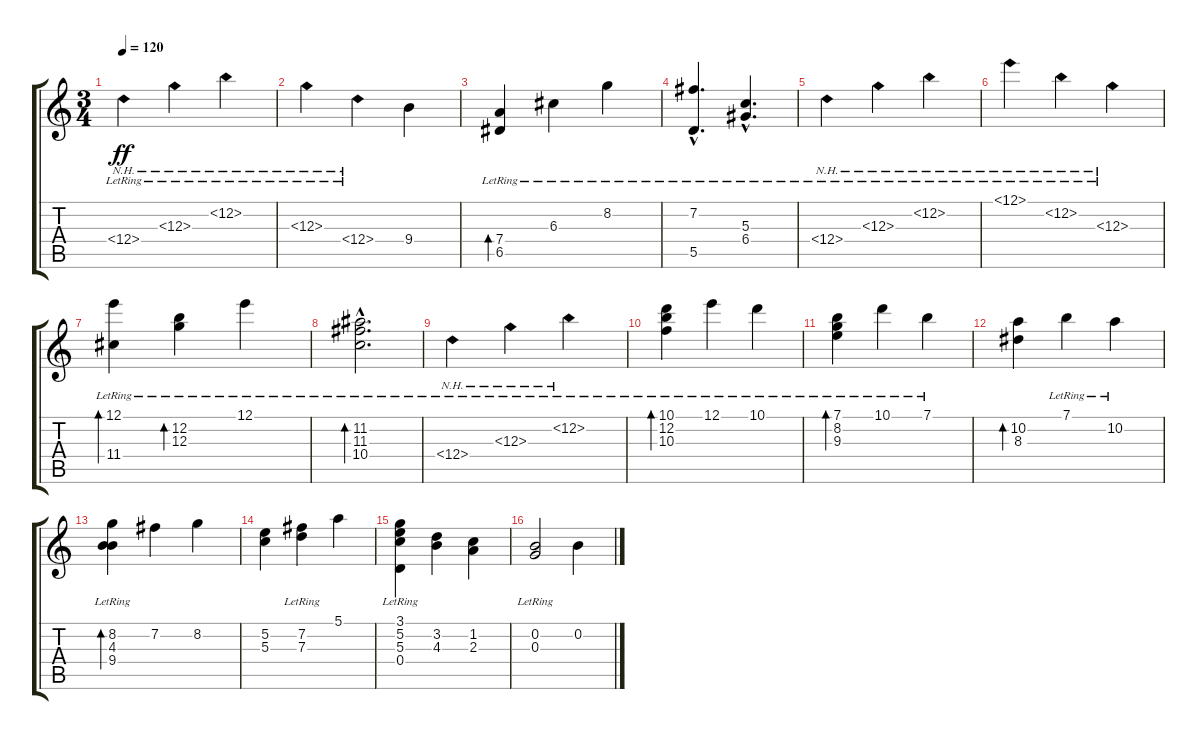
\track "" {instrument acousticguitarnylon}
\staff {score tabs}
\tuning (E4 B3 G3 D3 A2 E2) {hide}
\ts (3 4)
\tempo 120
\clef g2
\ks c
12.4{nh lr}.4{dy ff instrument acousticguitarnylon} 12.3{nh lr}.4 12.2{nh lr}.4 |
12.3{nh lr}.4 12.4{nh lr}.4 9.4.4 |
(7.4 6.5{lr}).4{bd 120} 6.3{lr}.4 8.2{lr}.4 |
(7.2{hac} 5.5{hac lr}).4{d} (5.3{hac} 6.4{hac lr}).4{d} |
12.4{nh lr}.4 12.3{nh lr}.4 12.2{nh lr}.4 |
12.1{nh lr}.4 12.2{nh lr}.4 12.3{nh lr}.4 |
(12.1 11.4{lr}).4{bd 120} (12.2 12.3{lr}).4{bd 120} 12.1{lr}.4 |
(11.2{hac} 11.3{hac} 10.4{hac lr}).2{d bd 480} |
12.4{nh lr}.4 12.3{nh lr}.4 12.2{nh lr}.4 |
(10.1 12.2{lr} 10.3{lr}).4{bd 120} 12.1{lr}.4 10.1{lr}.4 |
(7.1 8.2{lr} 9.3{lr}).4{bd 120} 10.1{lr}.4 7.1{lr}.4 |
(10.2 8.3).4{bd 120} 7.1{lr}.4 10.2{lr}.4 |
(8.2 4.3{lr} 9.4{lr}).4{bd 120} 7.2.4 8.2.4 |
(5.2 5.3).4 (7.2 7.3{lr}).4 5.1.4 |
(3.1{lr} 5.2 5.3 0.4{lr}).4 (3.2 4.3).4 (1.2 2.3).4 |
(0.2{lr} 0.3{lr}).2 0.2.4
